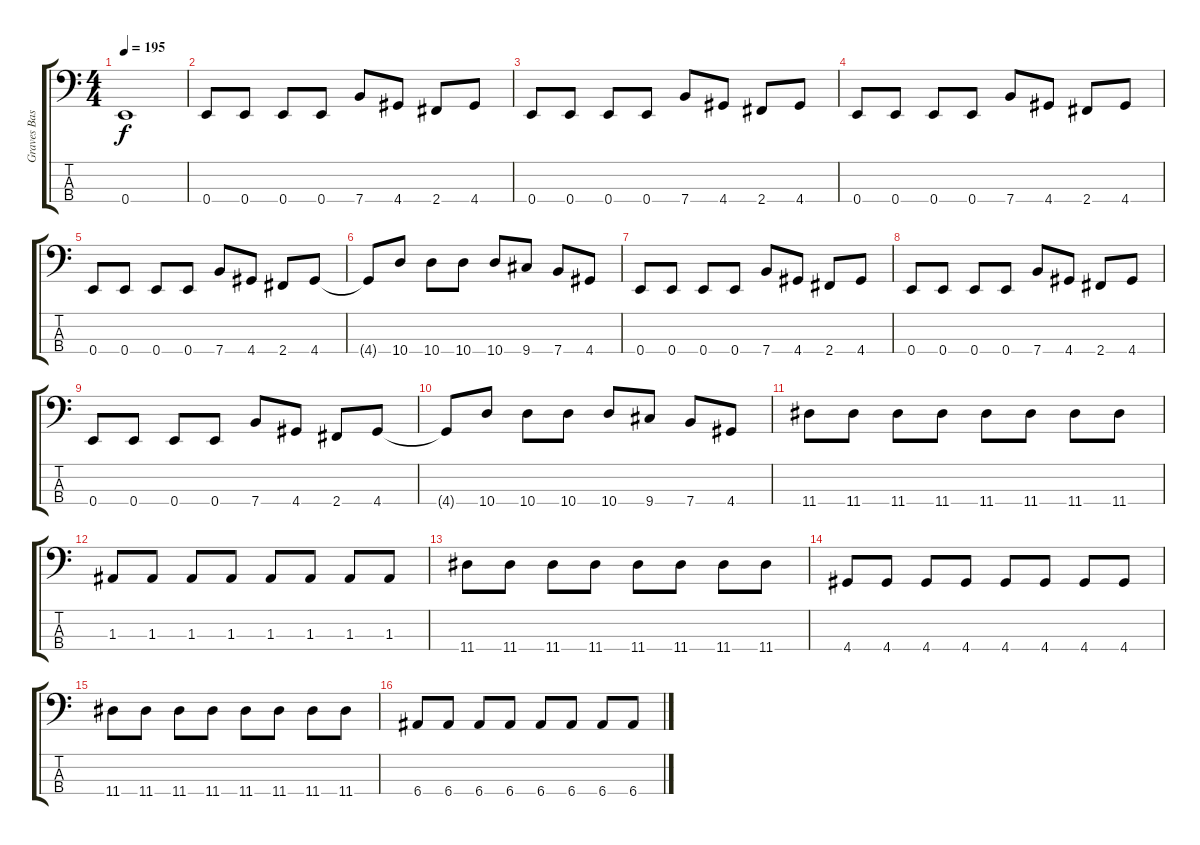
\track ("Graves Bass" "Graves Bas") {instrument distortionguitar}
\staff {score tabs}
\tuning (G2 D2 A1 E1) {hide}
\ts (4 4)
\tempo 195
\clef f4
\ks c
0.4.1{dy f} |
0.4.8 0.4.8 0.4.8 0.4.8 7.4.8 4.4.8 2.4.8 4.4.8 |
0.4.8 0.4.8 0.4.8 0.4.8 7.4.8 4.4.8 2.4.8 4.4.8 |
0.4.8 0.4.8 0.4.8 0.4.8 7.4.8 4.4.8 2.4.8 4.4.8 |
0.4.8 0.4.8 0.4.8 0.4.8 7.4.8 4.4.8 2.4.8 4.4.8 |
4.4{t}.8 10.4.8 10.4.8 10.4.8 10.4.8 9.4.8 7.4.8 4.4.8 |
0.4.8 0.4.8 0.4.8 0.4.8 7.4.8 4.4.8 2.4.8 4.4.8 |
0.4.8 0.4.8 0.4.8 0.4.8 7.4.8 4.4.8 2.4.8 4.4.8 |
0.4.8 0.4.8 0.4.8 0.4.8 7.4.8 4.4.8 2.4.8 4.4.8 |
4.4{t}.8 10.4.8 10.4.8 10.4.8 10.4.8 9.4.8 7.4.8 4.4.8 |
11.4.8 11.4.8 11.4.8 11.4.8 11.4.8 11.4.8 11.4.8 11.4.8 |
1.3.8 1.3.8 1.3.8 1.3.8 1.3.8 1.3.8 1.3.8 1.3.8 |
11.4.8 11.4.8 11.4.8 11.4.8 11.4.8 11.4.8 11.4.8 11.4.8 |
4.4.8 4.4.8 4.4.8 4.4.8 4.4.8 4.4.8 4.4.8 4.4.8 |
11.4.8 11.4.8 11.4.8 11.4.8 11.4.8 11.4.8 11.4.8 11.4.8 |
6.4.8 6.4.8 6.4.8 6.4.8 6.4.8 6.4.8 6.4.8 6.4.8
